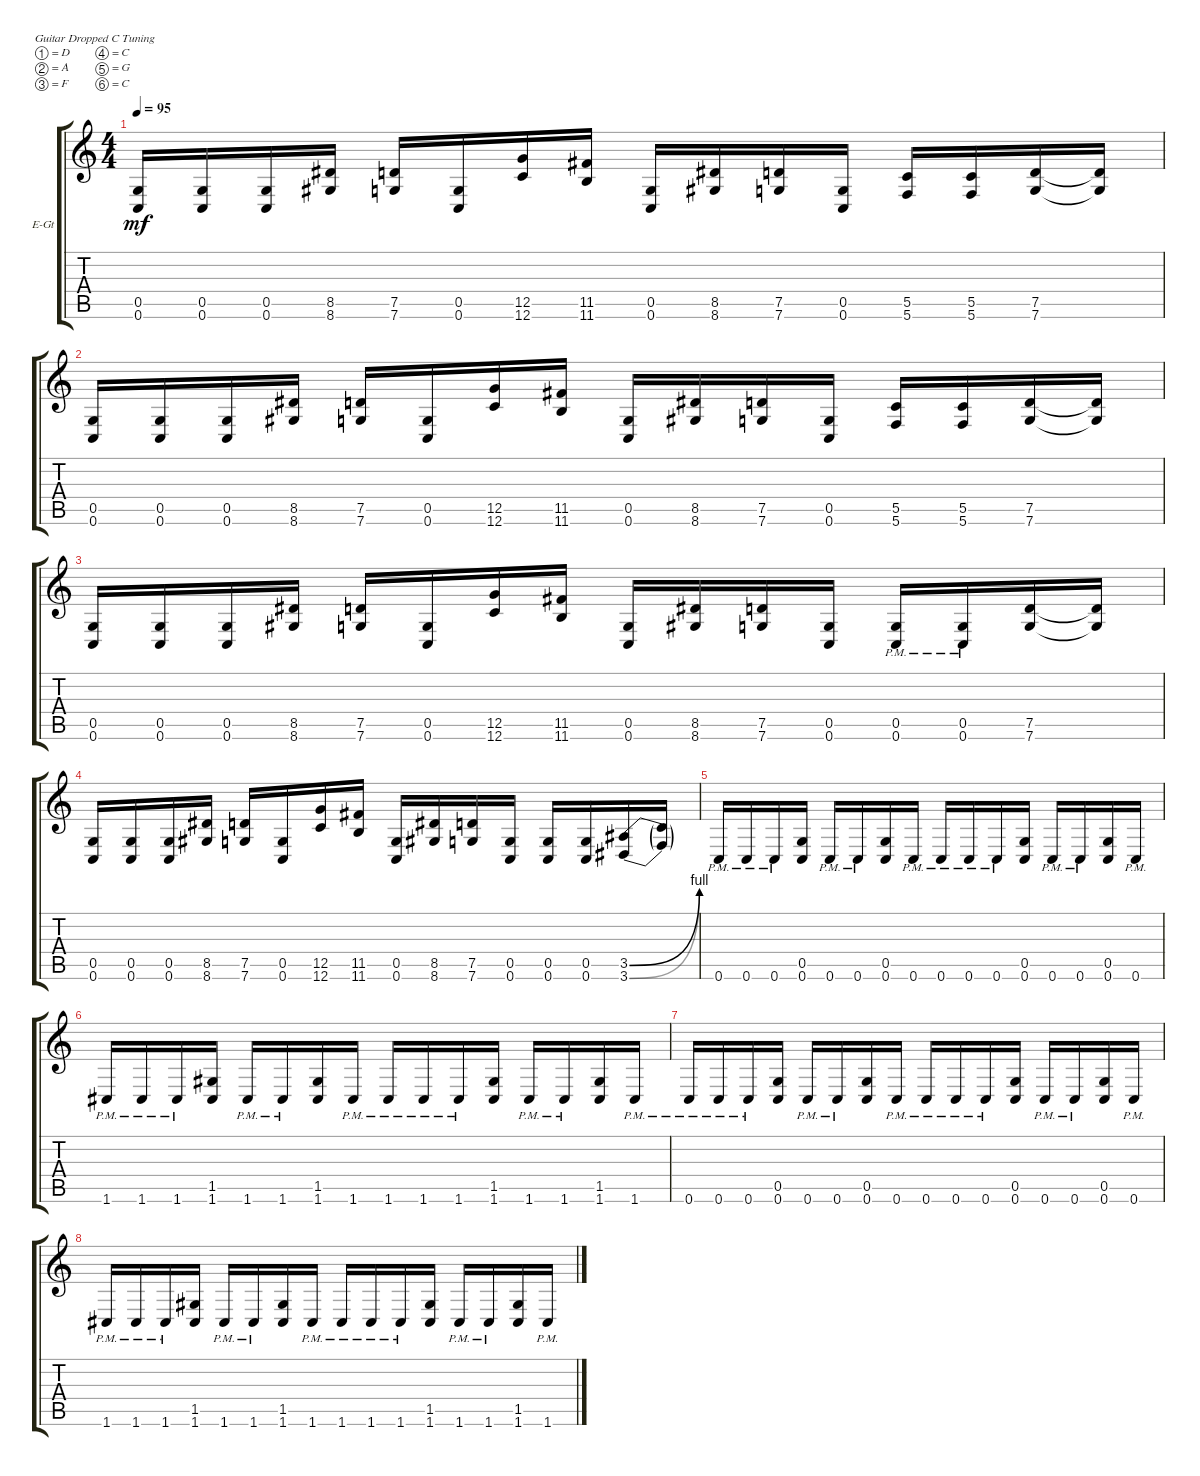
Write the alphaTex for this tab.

\bracketExtendMode groupsimilarinstruments
\firstSystemTrackNameOrientation horizontal
\otherSystemsTrackNameOrientation horizontal
\track ("Electric Guitar 2" "E-Gt") {instrument distortionguitar}
\staff {score tabs}
\tuning (D4 A3 F3 C3 G2 C2)
\ts (4 4)
\tempo 95
\clef g2
\ks c
(0.6 0.5).16{dy mf} (0.6 0.5).16 (0.5 0.6).16 (8.5 8.6).16 (7.6 7.5).16 (0.5 0.6).16 (12.6 12.5).16 (11.5 11.6).16 (0.6 0.5).16 (8.5 8.6).16 (7.6 7.5).16 (0.5 0.6).16 (5.6 5.5).16 (5.5 5.6).16 (7.6 7.5).16 (7.5{t} 7.6{t}).16 |
(0.6 0.5).16 (0.6 0.5).16 (0.5 0.6).16 (8.5 8.6).16 (7.6 7.5).16 (0.5 0.6).16 (12.6 12.5).16 (11.5 11.6).16 (0.6 0.5).16 (8.5 8.6).16 (7.6 7.5).16 (0.5 0.6).16 (5.6 5.5).16 (5.5 5.6).16 (7.6 7.5).16 (7.5{t} 7.6{t}).16 |
(0.6 0.5).16 (0.6 0.5).16 (0.5 0.6).16 (8.5 8.6).16 (7.6 7.5).16 (0.5 0.6).16 (12.6 12.5).16 (11.5 11.6).16 (0.6 0.5).16 (8.5 8.6).16 (7.6 7.5).16 (0.5 0.6).16 (0.6{pm} 0.5{pm}).16 (0.5{pm} 0.6{pm}).16 (7.6 7.5).16 (7.5{t} 7.6{t}).16 |
(0.6 0.5).16 (0.6 0.5).16 (0.5 0.6).16 (8.5 8.6).16 (7.6 7.5).16 (0.5 0.6).16 (12.6 12.5).16 (11.5 11.6).16 (0.6 0.5).16 (8.5 8.6).16 (7.6 7.5).16 (0.5 0.6).16 (0.6 0.5).16 (0.5 0.6).16 (3.6{be (bend 0 0 15 4)} 3.5{be (bend 0 0 15 4)}).16 (3.5{t} 3.6{t}).16 |
0.6{pm}.16 0.6{pm}.16 0.6{pm}.16 (0.6 0.5).16 0.6{pm}.16 0.6{pm}.16 (0.6 0.5).16 0.6{pm}.16 0.6{pm}.16 0.6{pm}.16 0.6{pm}.16 (0.6 0.5).16 0.6{pm}.16 0.6{pm}.16 (0.6 0.5).16 0.6{pm}.16 |
1.6{pm}.16 1.6{pm}.16 1.6{pm}.16 (1.6 1.5).16 1.6{pm}.16 1.6{pm}.16 (1.6 1.5).16 1.6{pm}.16 1.6{pm}.16 1.6{pm}.16 1.6{pm}.16 (1.6 1.5).16 1.6{pm}.16 1.6{pm}.16 (1.6 1.5).16 1.6{pm}.16 |
0.6{pm}.16 0.6{pm}.16 0.6{pm}.16 (0.6 0.5).16 0.6{pm}.16 0.6{pm}.16 (0.6 0.5).16 0.6{pm}.16 0.6{pm}.16 0.6{pm}.16 0.6{pm}.16 (0.6 0.5).16 0.6{pm}.16 0.6{pm}.16 (0.6 0.5).16 0.6{pm}.16 |
1.6{pm}.16 1.6{pm}.16 1.6{pm}.16 (1.6 1.5).16 1.6{pm}.16 1.6{pm}.16 (1.6 1.5).16 1.6{pm}.16 1.6{pm}.16 1.6{pm}.16 1.6{pm}.16 (1.6 1.5).16 1.6{pm}.16 1.6{pm}.16 (1.6 1.5).16 1.6{pm}.16
